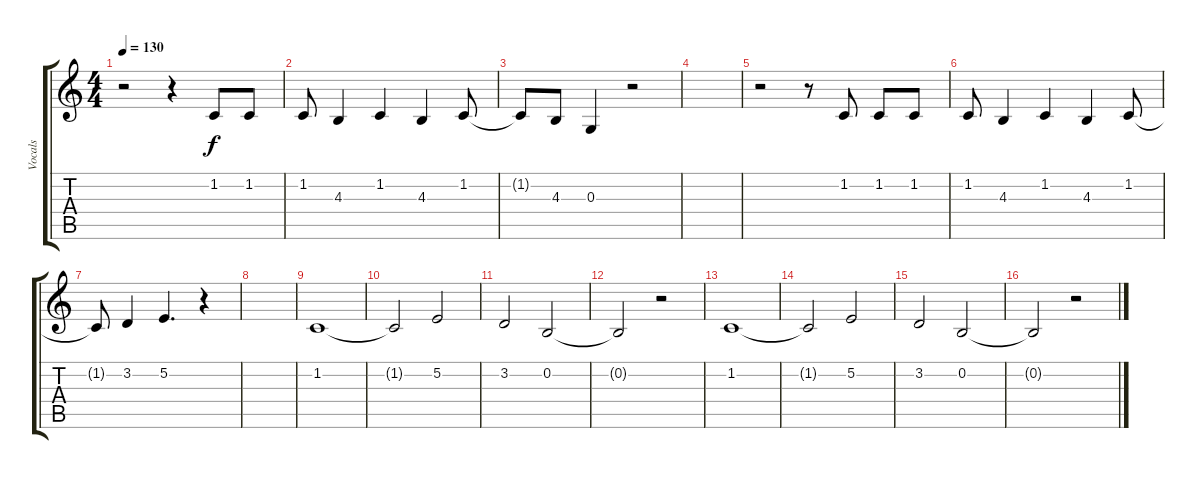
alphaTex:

\track ("Vocals" "Vocals") {instrument altosax}
\staff {score tabs}
\tuning (E4 B3 G3 D3 A2 E2) {hide}
\ts (4 4)
\tempo 130
\clef g2
\ks c
r.2{dy f} r.4 1.2.8 1.2.8 |
1.2.8 4.3.4 1.2.4 4.3.4 1.2.8 |
1.2{t}.8 4.3.8 0.3.4 r.2 |
|
r.2 r.8 1.2.8 1.2.8 1.2.8 |
1.2.8 4.3.4 1.2.4 4.3.4 1.2.8 |
1.2{t}.8 3.2.4 5.2.4{d} r.4 |
|
1.2.1 |
1.2{t}.2 5.2.2 |
3.2.2 0.2.2 |
0.2{t}.2 r.2 |
1.2.1 |
1.2{t}.2 5.2.2 |
3.2.2 0.2.2 |
0.2{t}.2 r.2
